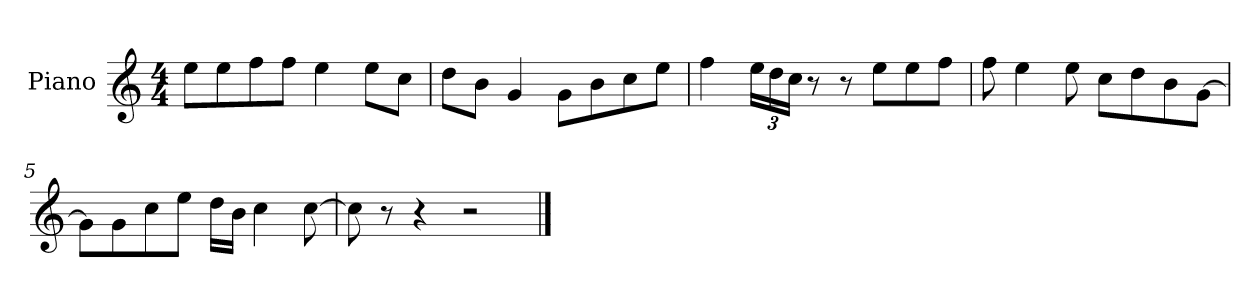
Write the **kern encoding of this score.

**kern
*part1
*staff1
*I"Piano
*I'P-no
*clefG2
*k[]
*M4/4
*MM90
=1
8ee\L
8ee\
8ff\
8ff\J
4ee\
8ee\L
8cc\J
=2
8dd\L
8b\J
4g/
8g\L
8b\
8cc\
8ee\J
=3
4ff\
*Xbrackettup
24ee\LL
24dd\
24cc\JJ
8r
8r
8ee\L
8ee\
8ff\J
=4
8ff\
4ee\
8ee\
8cc\L
8dd\
8b\
[8g\J
=5
8g\L]
8g\
8cc\
8ee\J
16dd\LL
16b\JJ
4cc\
[8cc\
!!LO:LB:g=z
=6
8cc\]
8r
4r
2r
==
*-
